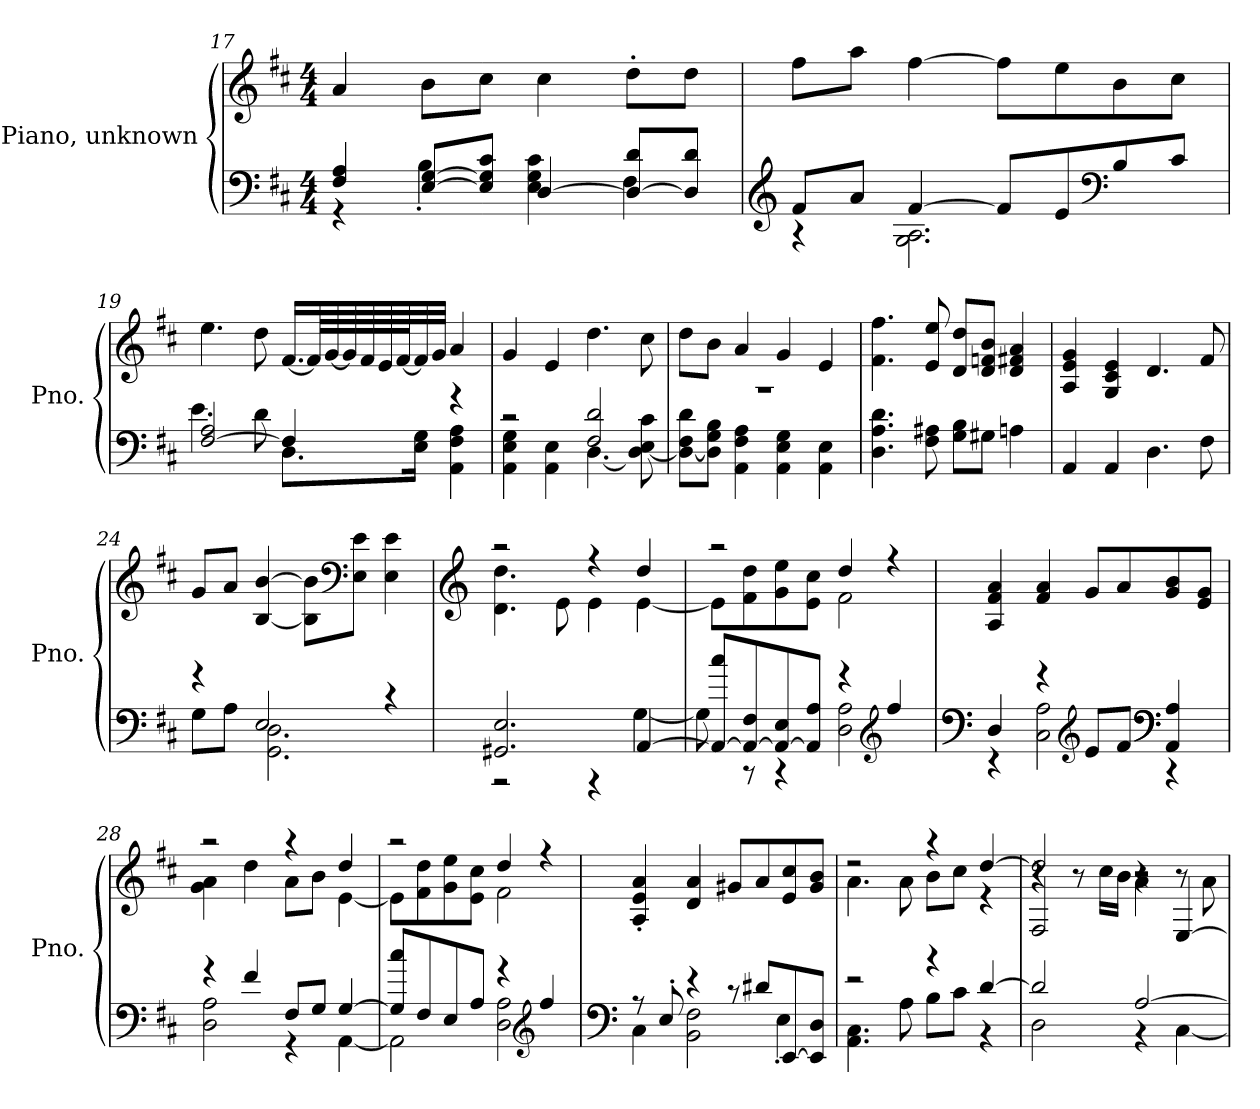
**kern	**kern
*part1	*part1
*staff2	*staff1
*I"Piano, unknown	*
*I'Pno.	*
!!LO:LB:g=z
*clefF4	*clefG2
*k[f#c#]	*k[f#c#]
*M4/4	*M4/4
=17	=17
*^	*
4F#/ 4A/	4r	4a/
[8E/ [8G/L	4B'\	8b\L
8E/] 8G/] 8c#/J	.	8cc#\J
[4D/	4E\ 4G\ 4c#\	4cc#\
8D/_ 8d/L	4F#\	8dd'\L
8D/] 8d/J	.	8dd\J
=18	=18	=18
*clefG2	*	*
8f#/L	4r	8ff#\L
8a/J	.	8aa\J
[4f#/	2.G\ 2.A\	[4ff#\
8f#/L]	.	8ff#\L]
8e/	.	8ee\
*clefF4	*	*
8B/	.	8b\
8c#/J	.	8cc#\J
=19	=19	=19
[2F#/ 2A/	4.e\	4.ee\
.	8d\	8dd\
4F#/]	8.D\L	[16.f#/LL
.	.	64f#/LL]
.	.	[64g/
.	.	64g/]
.	.	64f#/
.	.	64e/
.	.	[64f#/J
.	16E\ 16G\Jk	32f#/]
.	.	32g/JJJ
4r	4AA\ 4F#\ 4A\	4a/
=20	=20	=20
2r	4AA\ 4E\ 4G\	4g/
.	4AA\ 4E\	4e/
2F#/ 2d/	[4.D\	4.dd\
.	8D\_ 8E\ 8c#\	8cc#\
!!LO:LB:g=z
=21	=21	=21
1r	8D\_ 8F#\ 8d\L	8dd\L
.	8D\] 8G\ 8B\J	8b\J
.	4AA\ 4F#\ 4A\	4a/
.	4AA\ 4E\ 4G\	4g/
.	4AA\ 4E\	4e/
*v	*v	*
=22	=22
4.D\ 4.A\ 4.d\	4.f#\ 4.ff#\
8F#\ 8A#X\	8e/ 8ee/
8G\ 8B\L	8d/ 8dd/L
8G#X\J	8d/ 8fn/ 8b/J
4An\	4d/ 4f#X/ 4a/
=23	=23
4AA/	4A/ 4e/ 4g/
4AA/	4G/ 4c#/ 4e/
4.D\	4.d/
8F#\	8f#/
=24	=24
*^	*
4r	8G\L	8g/L
.	8A\J	8a/J
2E/	2.GG\ 2.D\	[4B/ [4b/
.	.	8B\] 8b\]L
*	*	*clefF4
.	.	8E\ 8e\J
4r	.	4E\ 4e\
=25	=25	=25
*	*	*clefG2
*	*	*^
2.GG#X/ 2.E/	2r	2r	4.d\ 4.dd\
.	.	.	8e\
.	4r	4r	4e\
[4AA/	[4G\	4dd/	[4e\
!!LO:PB:g=z	!!
=26	=26	=26	=26
8AA/_ 8cc#/L	8G\]	2r	8e\L]
8AA/_ 8F#/	8r	.	8f#\ 8dd\
8AA/_ 8E/	4r	.	8g\ 8ee\
8AA/] 8A/J	.	.	8e\ 8cc#\J
4r	2D\ 2A\	4dd/	2f#\
*clefG2	*	*	*
4ff#/	.	4r	.
*	*	*v	*v
=27	=27	=27
*clefF4	*	*
4D/	4r	4A/ 4f#/ 4a/
4r	2C#\ 2A\	4f#/ 4a/
*clefG2	*	*
8e/L	.	8g/L
8f#/J	.	8a/
*clefF4	*	*
4AA/ 4A/	4r	8g/ 8b/
.	.	8e/ 8g/J
=28	=28	=28
*	*	*^
4r	2D\ 2A\	2r	4g\ 4a\
4f#/	.	.	4dd\
8F#/L	4r	4r	8a\L
8G/J	.	.	8b\J
[4G/	[4AA\	4dd/	[4e\
=29	=29	=29	=29
8G/] 8cc#/L	2AA\]	2r	8e\L]
8F#/	.	.	8f#\ 8dd\
8E/	.	.	8g\ 8ee\
8A/J	.	.	8e\ 8cc#\J
4r	2D\ 2A\	4dd/	2f#\
*clefG2	*	*	*
4ff#/	.	4r	.
*	*	*v	*v
!!LO:LB:g=z
=30	=30	=30
*clefF4	*	*
8r	4C#\	4A/' 4e/' 4a/'
8E'/	.	.
4r	2BB\ 2F#\	4d/ 4a/
8r	.	8g#X/L
8d#X/L	.	8a/
[8EE/	4E'\	8e/ 8cc#/
8EE/] 8D/J	.	8g#/ 8b/J
=31	=31	=31
*	*	*^
2r	4.AA\ 4.C#\	2r	4.a\
.	8A\	.	8a\
4r	8B\L	4r	8b\L
.	8c#\J	.	8cc#\J
[4d/	4r	[4dd/	4r
=32	=32	=32	=32
*	*	*	*^
2d/]	2D\	2dd/]	4r	2F#/
.	.	.	8r	.
.	.	.	16cc#\LL	.
.	.	.	16b\JJ	.
[2A/	4r	2r	4a\	4r
.	[4C#\	.	8r	[4E/
.	.	.	8a\	.
*v	*v	*	*	*
*	*v	*v	*v
=	=
*-	*-
